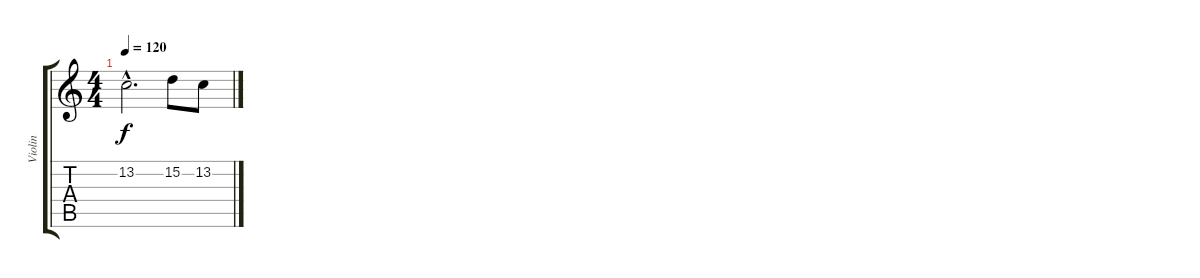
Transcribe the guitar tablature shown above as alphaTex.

\track ("Violin" "Violin") {instrument violin}
\staff {score tabs}
\tuning (E4 B3 G3 D3 A2 E2) {hide}
\ts (4 4)
\tempo 120
\clef g2
\ks c
13.2{hac}.2{d dy f} 15.2.8 13.2.8
